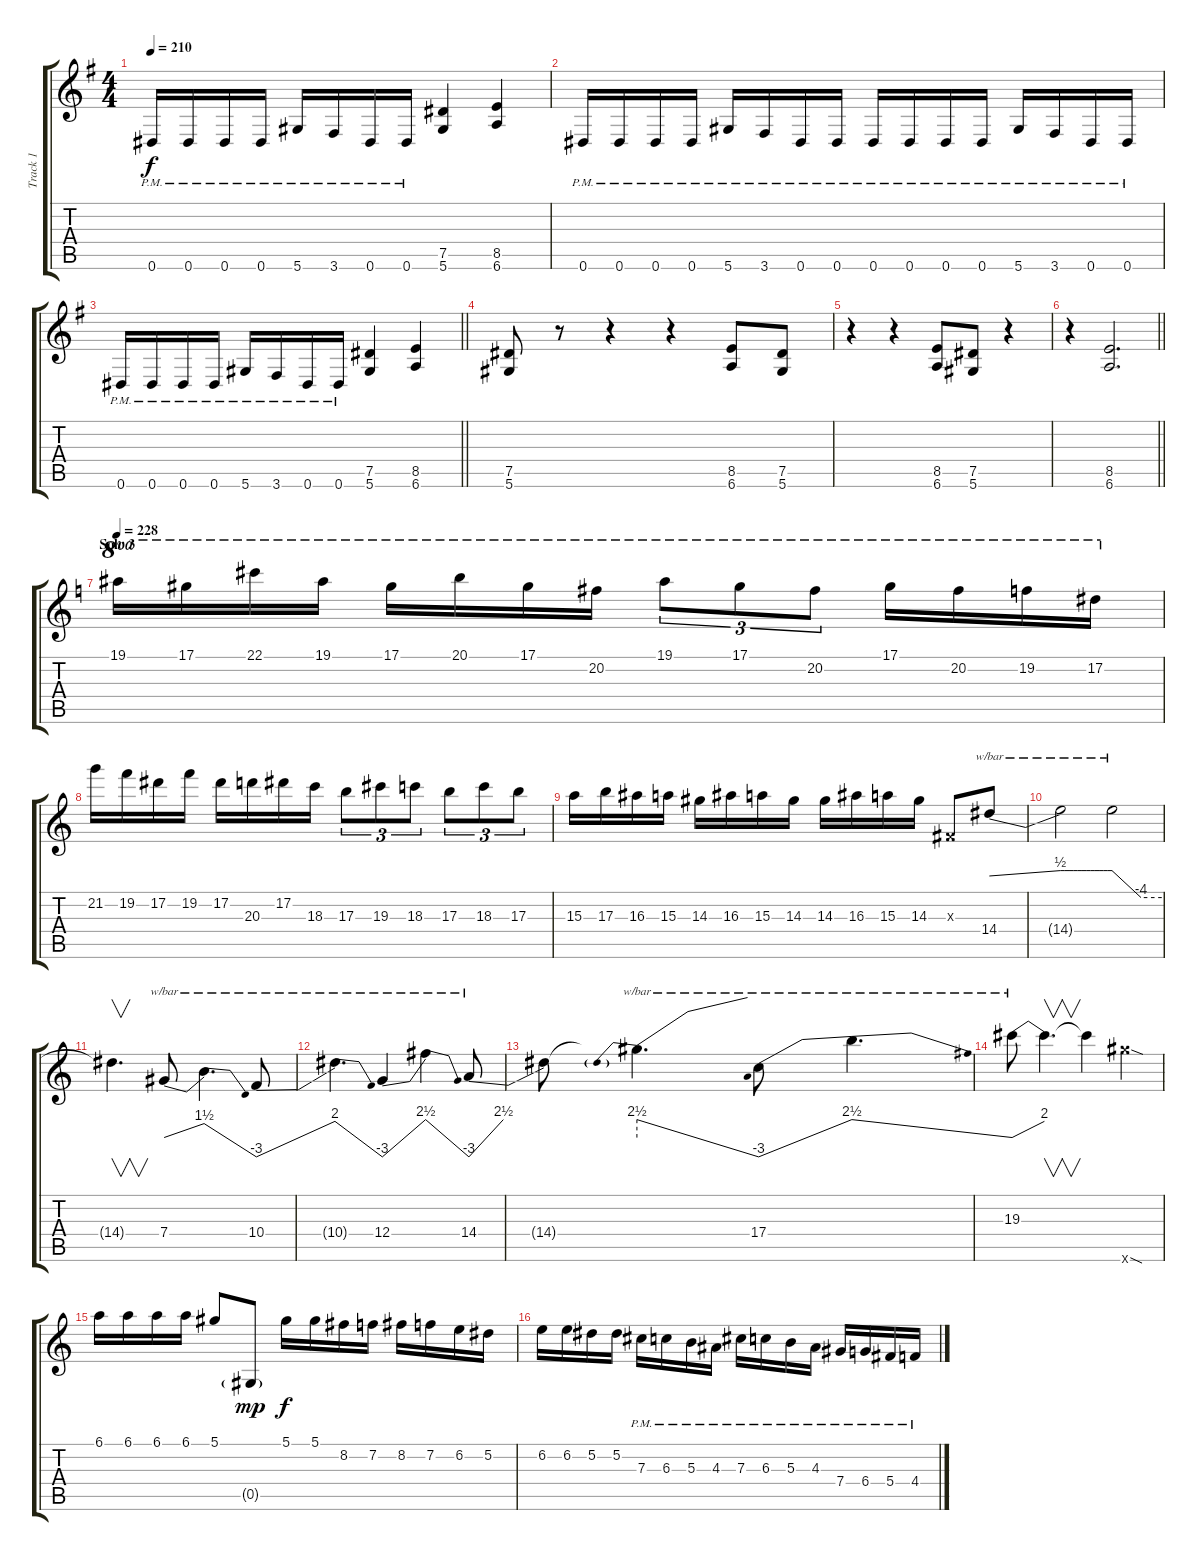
\track ("Track 1" "Track 1") {instrument distortionguitar}
\staff {score tabs}
\tuning (Eb4 Bb3 Gb3 Db3 Ab2 Eb2) {hide}
\ts (4 4)
\tempo 210
\clef g2
\ks eminor
0.6{pm}.16{dy f} 0.6{pm}.16 0.6{pm}.16 0.6{pm}.16 5.6{pm}.16 3.6{pm}.16 0.6{pm}.16 0.6{pm}.16 (7.5 5.6).4 (8.5 6.6).4 |
0.6{pm}.16 0.6{pm}.16 0.6{pm}.16 0.6{pm}.16 5.6{pm}.16 3.6{pm}.16 0.6{pm}.16 0.6{pm}.16 0.6{pm}.16 0.6{pm}.16 0.6{pm}.16 0.6{pm}.16 5.6{pm}.16 3.6{pm}.16 0.6{pm}.16 0.6{pm}.16 |
\barLineRight lightlight
0.6{pm}.16 0.6{pm}.16 0.6{pm}.16 0.6{pm}.16 5.6{pm}.16 3.6{pm}.16 0.6{pm}.16 0.6{pm}.16 (7.5 5.6).4 (8.5 6.6).4 |
(7.5 5.6).8 r.8 r.4 r.4 (8.5 6.6).8 (7.5 5.6).8 |
r.4 r.4 (8.5 6.6).8 (7.5 5.6).8 r.4 |
\barLineRight lightlight
r.4 (8.5 6.6).2{d} |
\section ("" "Solo 3")
\tempo 228
\ks aminor
19.1.16{ot 8va} 17.1.16{ot 8va} 22.1.16{ot 8va} 19.1.16{ot 8va} 17.1.16{ot 8va} 20.1.16{ot 8va} 17.1.16{ot 8va} 20.2.16{ot 8va} 19.1.8{tu (3 2) ot 8va} 17.1.8{tu (3 2) ot 8va} 20.2.8{tu (3 2) ot 8va} 17.1.16{ot 8va} 20.2.16{ot 8va} 19.2.16{ot 8va} 17.2.16{ot 8va} |
21.2.16 19.2.16 17.2.16 19.2.16 17.2.16 20.3.16 17.2.16 18.3.16 17.3.8{tu (3 2)} 19.3.8{tu (3 2)} 18.3.8{tu (3 2)} 17.3.8{tu (3 2)} 18.3.8{tu (3 2)} 17.3.8{tu (3 2)} |
15.3.16 17.3.16 16.3.16 15.3.16 14.3.16 16.3.16 15.3.16 14.3.16 14.3.16 16.3.16 15.3.16 14.3.16 0.3{x}.8 14.4.8{tbe (dive default 0 0 60 2)} |
14.4{t}.2{tbe (custom default 0 2 5 2 10 2 15 2 20 2 25 2 30 2 35 2 40 2 45 2 50 2 55 2 60 2)} 14.4{t}.2{tbe (custom default 0 2 35 -16 60 -16)} |
14.4{t}.4{v d} 7.4.8{tbe (dive default 0 0 60 6)} 7.4{t}.4{d tbe (dive default 0 6 60 -12)} 10.4.8{tbe (dive default 0 -12 60 8)} |
10.4{t}.4{d tbe (dive default 0 8 60 -12)} 12.4.4{tbe (dive default 0 -12 60 10)} 12.4{t}.4{tbe (dive default 0 10 60 -12)} 14.4.8{tbe (dive default 0 -12 60 10)} |
14.4{t}.8 14.4{t}.4{d tbe (predivedive default 0 10 60 -12)} 17.4.8{tbe (dive default 0 -12 60 10)} 17.4{t}.4{d tbe (dive default 0 10 60 0)} |
19.3.8{tbe (dive default 0 0 60 8)} 19.3{t}.4{v d} 19.3{t}.4 29.6{sod x}.4 |
6.1.16 6.1.16 6.1.16 6.1.16 5.1.8 0.5{g}.8{dy mp} 5.1.16{dy f} 5.1.16 8.2.16 7.2.16 8.2.16 7.2.16 6.2.16 5.2.16 |
6.2.16 6.2.16 5.2.16 5.2.16 7.3{pm}.16 6.3{pm}.16 5.3{pm}.16 4.3{pm}.16 7.3{pm}.16 6.3{pm}.16 5.3{pm}.16 4.3{pm}.16 7.4{pm}.16 6.4{pm}.16 5.4{pm}.16 4.4{pm}.16
